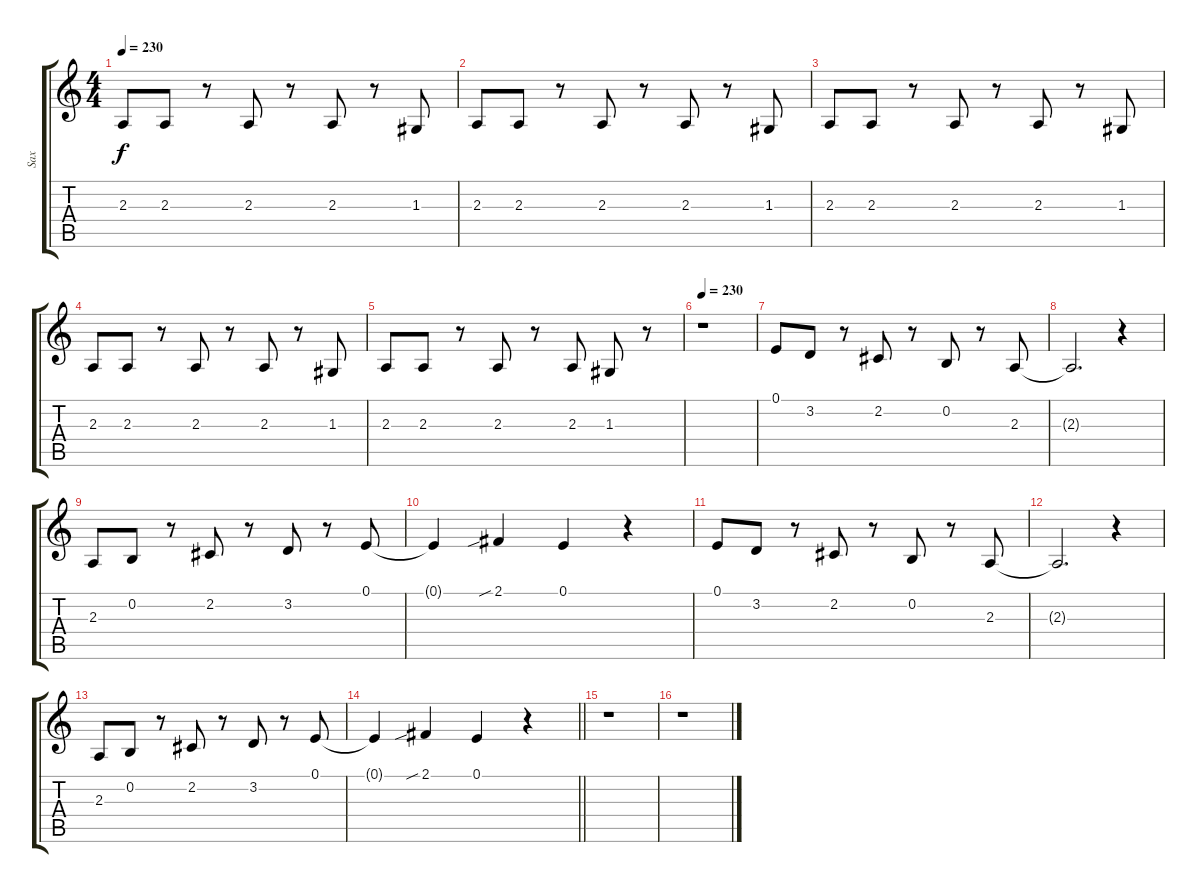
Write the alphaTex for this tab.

\track ("Sax" "Sax") {instrument altosax}
\staff {score tabs}
\tuning (E4 B3 G3 D3 A2 E2) {hide}
\ts (4 4)
\tempo 230
\clef g2
\ks c
2.3.8{dy f} 2.3.8 r.8 2.3.8 r.8 2.3.8 r.8 1.3.8 |
2.3.8 2.3.8 r.8 2.3.8 r.8 2.3.8 r.8 1.3.8 |
2.3.8 2.3.8 r.8 2.3.8 r.8 2.3.8 r.8 1.3.8 |
2.3.8 2.3.8 r.8 2.3.8 r.8 2.3.8 r.8 1.3.8 |
2.3.8 2.3.8 r.8 2.3.8 r.8 2.3.8 1.3.8 r.8 |
\tempo 230
r.1 |
0.1.8 3.2.8 r.8 2.2.8 r.8 0.2.8 r.8 2.3.8 |
2.3{t}.2{d} r.4 |
2.3.8 0.2.8 r.8 2.2.8 r.8 3.2.8 r.8 0.1.8 |
0.1{t}.4 2.1{sib}.4 0.1.4 r.4 |
0.1.8 3.2.8 r.8 2.2.8 r.8 0.2.8 r.8 2.3.8 |
2.3{t}.2{d} r.4 |
2.3.8 0.2.8 r.8 2.2.8 r.8 3.2.8 r.8 0.1.8 |
\barLineRight lightlight
0.1{t}.4 2.1{sib}.4 0.1.4 r.4 |
r.1 |
r.1
